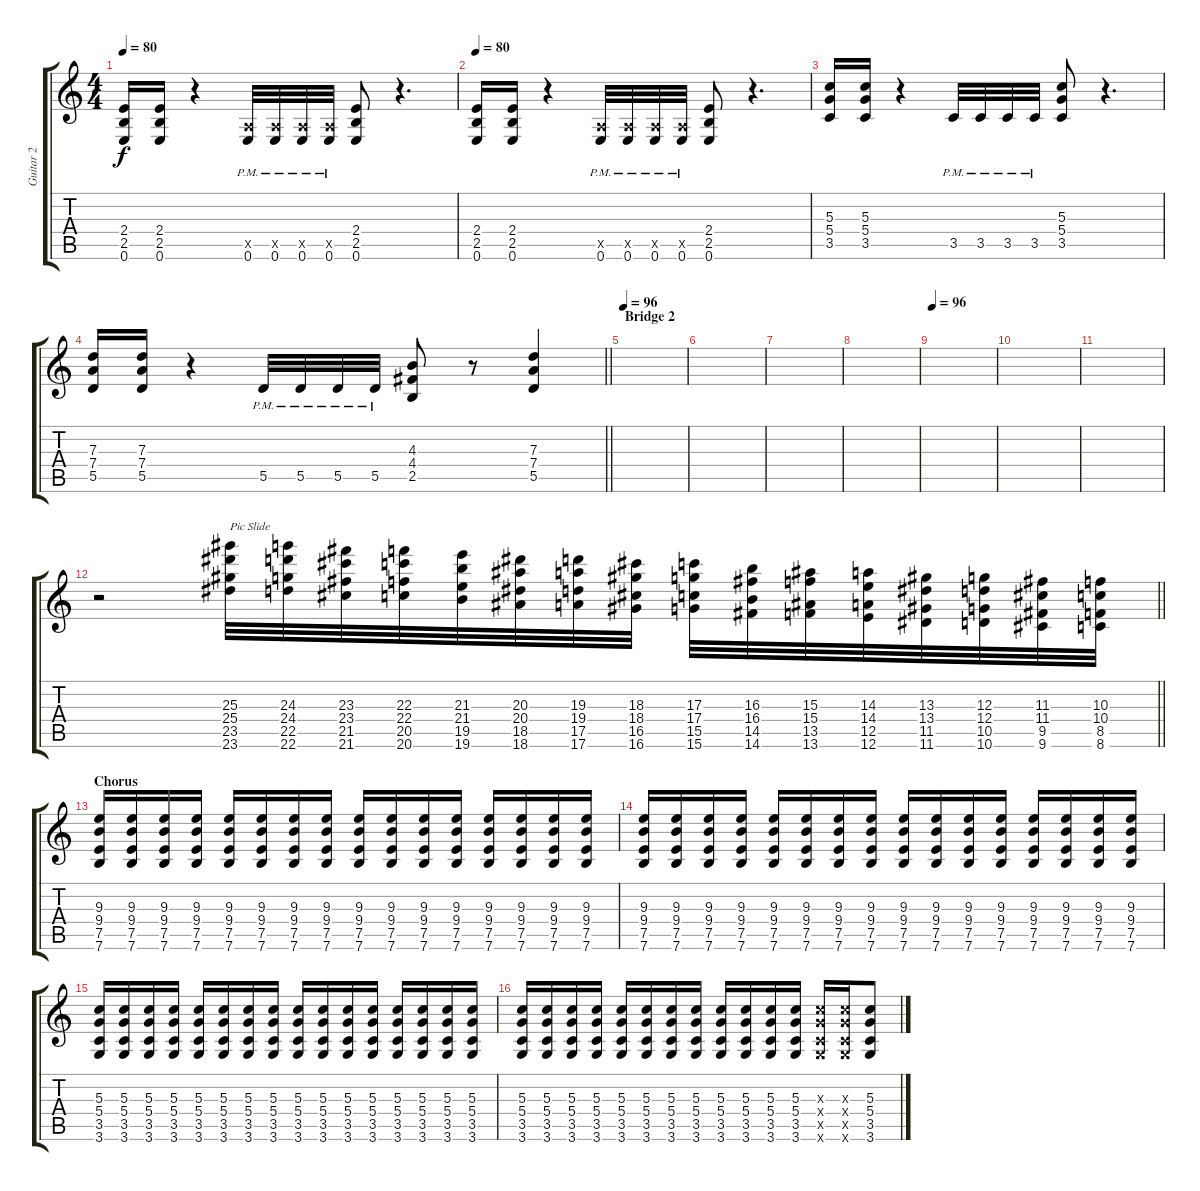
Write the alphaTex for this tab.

\track ("Guitar 2" "Guitar 2") {instrument overdrivenguitar}
\staff {score tabs}
\tuning (E4 B3 G3 D3 A2 E2) {hide}
\ts (4 4)
\tempo 80
\clef g2
\ks c
(2.4 2.5 0.6).16{dy f} (2.4 2.5 0.6).16 r.4 (0.5{x} 0.6{pm}).32 (0.5{x} 0.6{pm}).32 (0.5{x} 0.6{pm}).32 (0.5{x} 0.6{pm}).32 (2.4 2.5 0.6).8 r.4{d} |
\tempo 80
(2.4 2.5 0.6).16 (2.4 2.5 0.6).16 r.4 (0.5{x} 0.6{pm}).32 (0.5{x} 0.6{pm}).32 (0.5{x} 0.6{pm}).32 (0.5{x} 0.6{pm}).32 (2.4 2.5 0.6).8 r.4{d} |
(5.3 5.4 3.5).16 (5.3 5.4 3.5).16 r.4 3.5{pm}.32 3.5{pm}.32 3.5{pm}.32 3.5{pm}.32 (5.3 5.4 3.5).8 r.4{d} |
\barLineRight lightlight
(7.3 7.4 5.5).16 (7.3 7.4 5.5).16 r.4 5.5{pm}.32 5.5{pm}.32 5.5{pm}.32 5.5{pm}.32 (4.3 4.4 2.5).8 r.8 (7.3 7.4 5.5).4 |
\section ("" "Bridge 2")
\tempo 96
|
|
|
|
\tempo 96
|
|
|
\barLineRight lightlight
r.2 (25.3 25.4 23.5 23.6).32{txt "Pic Slide" volume 8 instrument guitarharmonics} (24.3 24.4 22.5 22.6).32 (23.3 23.4 21.5 21.6).32 (22.3 22.4 20.5 20.6).32 (21.3 21.4 19.5 19.6).32 (20.3 20.4 18.5 18.6).32 (19.3 19.4 17.5 17.6).32 (18.3 18.4 16.5 16.6).32 (17.3 17.4 15.5 15.6).32 (16.3 16.4 14.5 14.6).32 (15.3 15.4 13.5 13.6).32 (14.3 14.4 12.5 12.6).32 (13.3 13.4 11.5 11.6).32 (12.3 12.4 10.5 10.6).32 (11.3 11.4 9.5 9.6).32 (10.3 10.4 8.5 8.6).32 |
\section ("" "Chorus")
(9.3 9.4 7.5 7.6).16{volume 12 instrument overdrivenguitar} (9.3 9.4 7.5 7.6).16 (9.3 9.4 7.5 7.6).16 (9.3 9.4 7.5 7.6).16 (9.3 9.4 7.5 7.6).16 (9.3 9.4 7.5 7.6).16 (9.3 9.4 7.5 7.6).16 (9.3 9.4 7.5 7.6).16 (9.3 9.4 7.5 7.6).16 (9.3 9.4 7.5 7.6).16 (9.3 9.4 7.5 7.6).16 (9.3 9.4 7.5 7.6).16 (9.3 9.4 7.5 7.6).16 (9.3 9.4 7.5 7.6).16 (9.3 9.4 7.5 7.6).16 (9.3 9.4 7.5 7.6).16 |
(9.3 9.4 7.5 7.6).16 (9.3 9.4 7.5 7.6).16 (9.3 9.4 7.5 7.6).16 (9.3 9.4 7.5 7.6).16 (9.3 9.4 7.5 7.6).16 (9.3 9.4 7.5 7.6).16 (9.3 9.4 7.5 7.6).16 (9.3 9.4 7.5 7.6).16 (9.3 9.4 7.5 7.6).16 (9.3 9.4 7.5 7.6).16 (9.3 9.4 7.5 7.6).16 (9.3 9.4 7.5 7.6).16 (9.3 9.4 7.5 7.6).16 (9.3 9.4 7.5 7.6).16 (9.3 9.4 7.5 7.6).16 (9.3 9.4 7.5 7.6).16 |
(5.3 5.4 3.5 3.6).16 (5.3 5.4 3.5 3.6).16 (5.3 5.4 3.5 3.6).16 (5.3 5.4 3.5 3.6).16 (5.3 5.4 3.5 3.6).16 (5.3 5.4 3.5 3.6).16 (5.3 5.4 3.5 3.6).16 (5.3 5.4 3.5 3.6).16 (5.3 5.4 3.5 3.6).16 (5.3 5.4 3.5 3.6).16 (5.3 5.4 3.5 3.6).16 (5.3 5.4 3.5 3.6).16 (5.3 5.4 3.5 3.6).16 (5.3 5.4 3.5 3.6).16 (5.3 5.4 3.5 3.6).16 (5.3 5.4 3.5 3.6).16 |
(5.3 5.4 3.5 3.6).16 (5.3 5.4 3.5 3.6).16 (5.3 5.4 3.5 3.6).16 (5.3 5.4 3.5 3.6).16 (5.3 5.4 3.5 3.6).16 (5.3 5.4 3.5 3.6).16 (5.3 5.4 3.5 3.6).16 (5.3 5.4 3.5 3.6).16 (5.3 5.4 3.5 3.6).16 (5.3 5.4 3.5 3.6).16 (5.3 5.4 3.5 3.6).16 (5.3 5.4 3.5 3.6).16 (5.3{x} 5.4{x} 3.5{x} 3.6{x}).16 (5.3{x} 5.4{x} 3.5{x} 3.6{x}).16 (5.3 5.4 3.5 3.6).8
